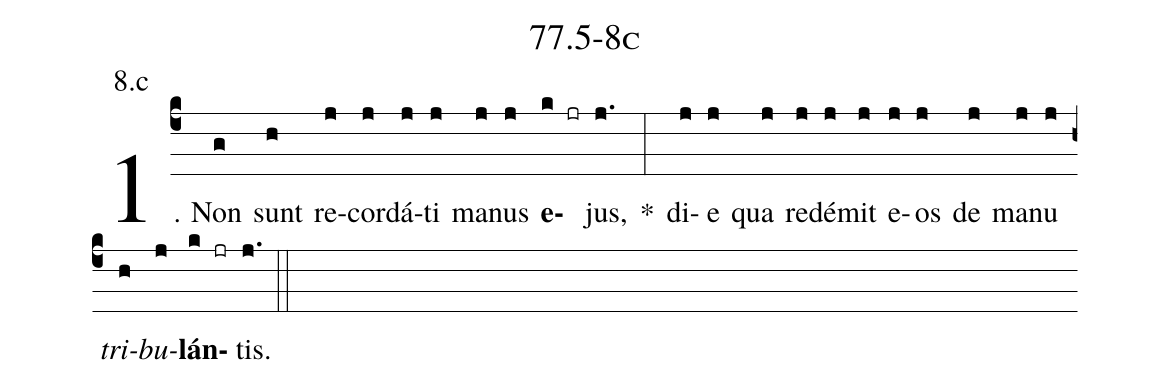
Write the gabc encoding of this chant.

name: 77.5-8c;
annotation: 8.c;
%%
(c4)1. Non(g) sunt(h) re(j)cor(j)dá(j)ti(j) ma(j)nus(j) <b>e</b>(k jr)jus,(j.) *(:) di(j)e(j) qua(j) red(j)é(j)mit(j) e(j)os(j) de(j) ma(j)nu(j) <i>tri</i>(h)<i>bu</i>(j)<b>lán</b>(k jr)tis.(j.) (::)


%E(j) u(j) o(h) u(j) a(k) e.(j.) (::)
